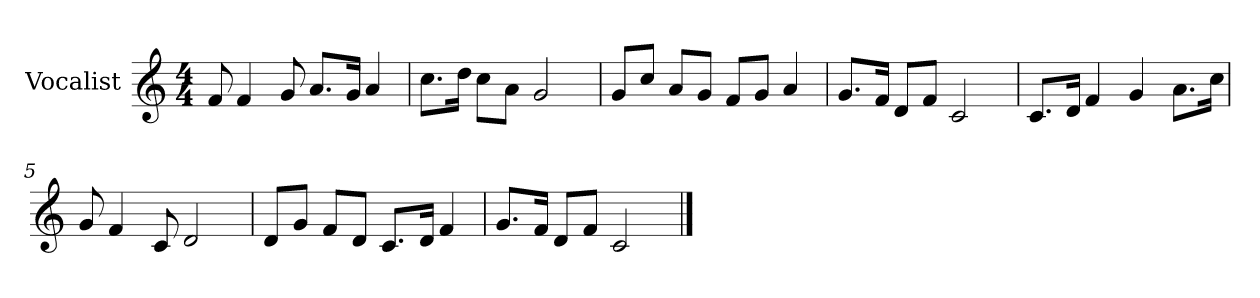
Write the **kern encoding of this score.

**kern
*part1
*staff1
*I"Vocalist
*k[]
*C:
*M4/4
=
8f
4f
8g
8.aL
16gJk
4a
=1
8.ccL
16ddJk
8ccL
8aJ
2g
=2
8gL
8ccJ
8aL
8gJ
8fL
8gJ
4a
=3
8.gL
16fJk
8dL
8fJ
2c
=4
8.cL
16dJk
4f
4g
8.aL
16ccJk
=5
8g
4f
8c
2d
=6
8dL
8gJ
8fL
8dJ
8.cL
16dJk
4f
=7
8.gL
16fJk
8dL
8fJ
2c
==
*-
